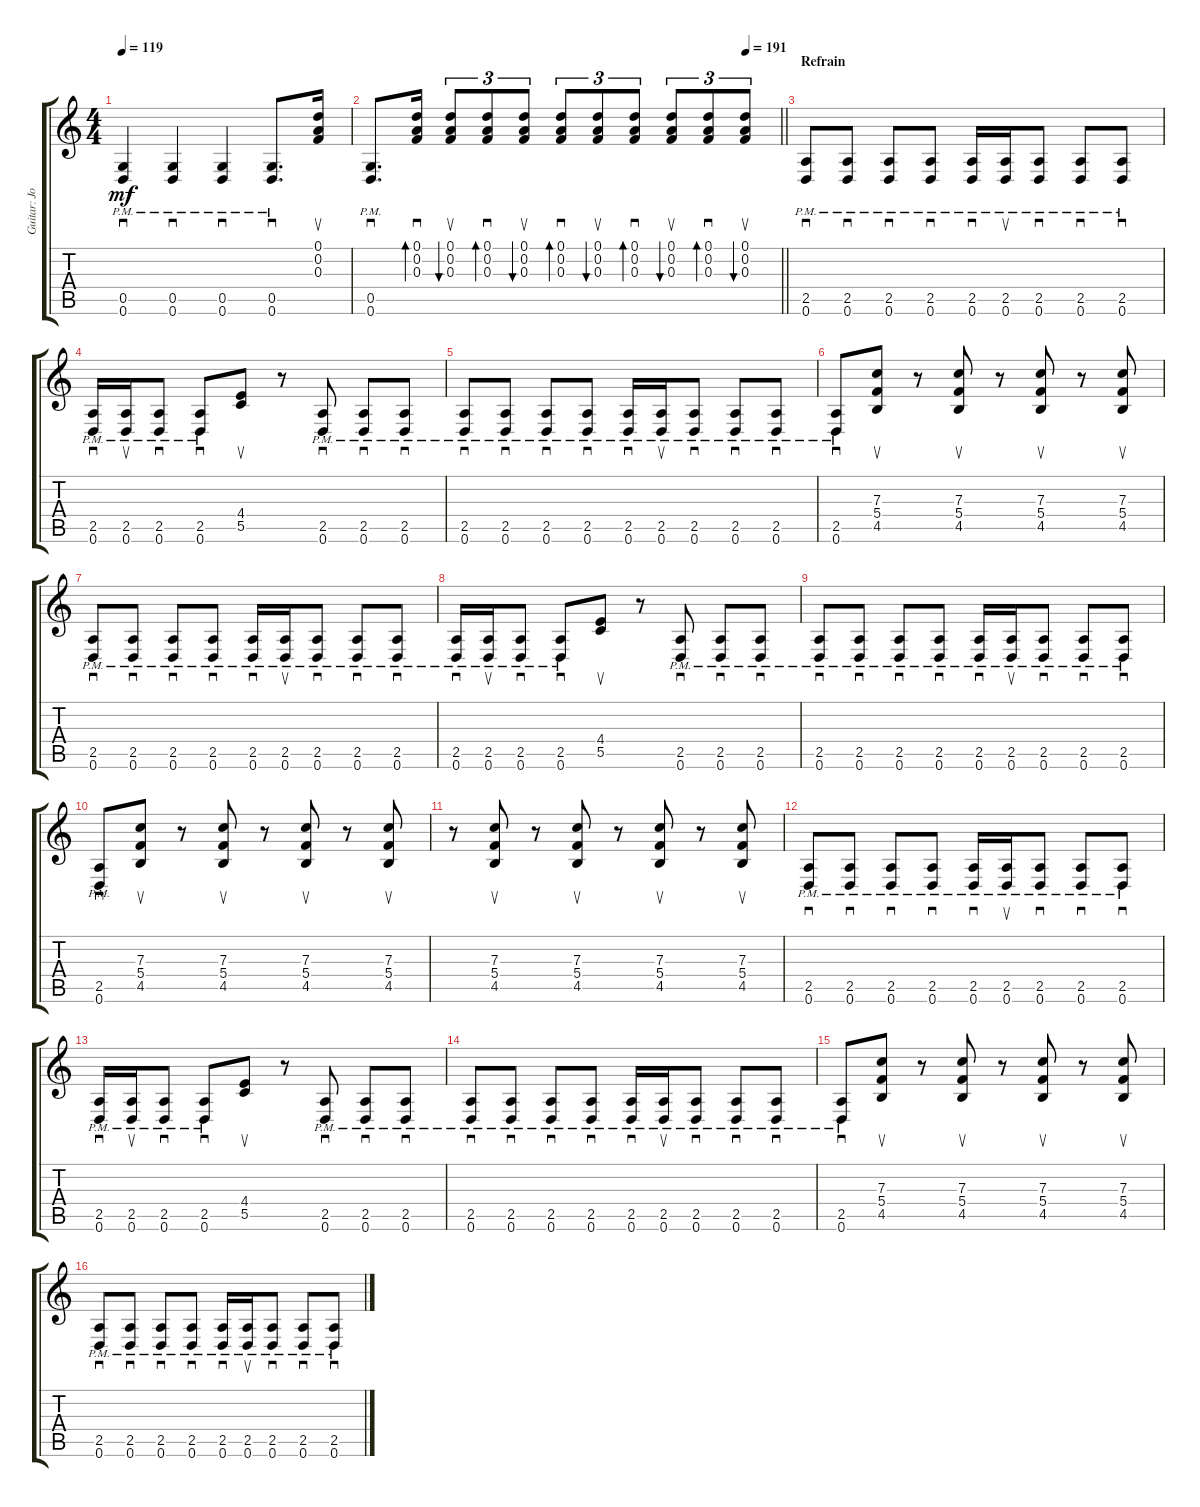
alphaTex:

\track ("Guitar: Joe Duplantier" "Guitar: Jo") {instrument overdrivenguitar}
\staff {score tabs}
\tuning (D4 A3 F3 C3 G2 D2) {hide}
\ts (4 4)
\tempo 119
\clef g2
\ks c
(0.5{pm} 0.6{pm}).4{sd dy mf} (0.5{pm} 0.6{pm}).4{sd} (0.5{pm} 0.6{pm}).4{sd} (0.5{pm} 0.6{pm}).8{d sd} (0.1 0.2 0.3).16{su} |
\tempo (191 0.9166666666666666)
\barLineRight lightlight
(0.5{pm} 0.6{pm}).8{d sd} (0.1 0.2 0.3).16{sd bd 60} (0.1 0.2 0.3).8{su tu (3 2) bu 60} (0.1 0.2 0.3).8{sd tu (3 2) bd 60} (0.1 0.2 0.3).8{su tu (3 2) bu 60} (0.1 0.2 0.3).8{sd tu (3 2) bd 60} (0.1 0.2 0.3).8{su tu (3 2) bu 60} (0.1 0.2 0.3).8{sd tu (3 2) bd 60} (0.1 0.2 0.3).8{su tu (3 2) bu 60} (0.1 0.2 0.3).8{sd tu (3 2) bd 60} (0.1 0.2 0.3).8{su tu (3 2) bu 60} |
\section ("" "Refrain")
(2.5{pm} 0.6{pm}).8{sd} (2.5{pm} 0.6{pm}).8{sd} (2.5{pm} 0.6{pm}).8{sd} (2.5{pm} 0.6{pm}).8{sd} (2.5{pm} 0.6{pm}).16{sd} (2.5{pm} 0.6{pm}).16{su} (2.5{pm} 0.6{pm}).8{sd} (2.5{pm} 0.6{pm}).8{sd} (2.5{pm} 0.6{pm}).8{sd} |
(2.5{pm} 0.6{pm}).16{sd} (2.5{pm} 0.6{pm}).16{su} (2.5{pm} 0.6{pm}).8{sd} (2.5{pm} 0.6{pm}).8{sd} (4.4 5.5).8{su} r.8 (2.5{pm} 0.6{pm}).8{sd} (2.5{pm} 0.6{pm}).8{sd} (2.5{pm} 0.6{pm}).8{sd} |
(2.5{pm} 0.6{pm}).8{sd} (2.5{pm} 0.6{pm}).8{sd} (2.5{pm} 0.6{pm}).8{sd} (2.5{pm} 0.6{pm}).8{sd} (2.5{pm} 0.6{pm}).16{sd} (2.5{pm} 0.6{pm}).16{su} (2.5{pm} 0.6{pm}).8{sd} (2.5{pm} 0.6{pm}).8{sd} (2.5{pm} 0.6{pm}).8{sd} |
(2.5{pm} 0.6{pm}).8{sd} (7.3 5.4 4.5).8{su} r.8 (7.3 5.4 4.5).8{su} r.8 (7.3 5.4 4.5).8{su} r.8 (7.3 5.4 4.5).8{su} |
(2.5{pm} 0.6{pm}).8{sd} (2.5{pm} 0.6{pm}).8{sd} (2.5{pm} 0.6{pm}).8{sd} (2.5{pm} 0.6{pm}).8{sd} (2.5{pm} 0.6{pm}).16{sd} (2.5{pm} 0.6{pm}).16{su} (2.5{pm} 0.6{pm}).8{sd} (2.5{pm} 0.6{pm}).8{sd} (2.5{pm} 0.6{pm}).8{sd} |
(2.5{pm} 0.6{pm}).16{sd} (2.5{pm} 0.6{pm}).16{su} (2.5{pm} 0.6{pm}).8{sd} (2.5{pm} 0.6{pm}).8{sd} (4.4 5.5).8{su} r.8 (2.5{pm} 0.6{pm}).8{sd} (2.5{pm} 0.6{pm}).8{sd} (2.5{pm} 0.6{pm}).8{sd} |
(2.5{pm} 0.6{pm}).8{sd} (2.5{pm} 0.6{pm}).8{sd} (2.5{pm} 0.6{pm}).8{sd} (2.5{pm} 0.6{pm}).8{sd} (2.5{pm} 0.6{pm}).16{sd} (2.5{pm} 0.6{pm}).16{su} (2.5{pm} 0.6{pm}).8{sd} (2.5{pm} 0.6{pm}).8{sd} (2.5{pm} 0.6{pm}).8{sd} |
(2.5{pm} 0.6{pm}).8{sd} (7.3 5.4 4.5).8{su} r.8 (7.3 5.4 4.5).8{su} r.8 (7.3 5.4 4.5).8{su} r.8 (7.3 5.4 4.5).8{su} |
r.8 (7.3 5.4 4.5).8{su} r.8 (7.3 5.4 4.5).8{su} r.8 (7.3 5.4 4.5).8{su} r.8 (7.3 5.4 4.5).8{su} |
(2.5{pm} 0.6{pm}).8{sd} (2.5{pm} 0.6{pm}).8{sd} (2.5{pm} 0.6{pm}).8{sd} (2.5{pm} 0.6{pm}).8{sd} (2.5{pm} 0.6{pm}).16{sd} (2.5{pm} 0.6{pm}).16{su} (2.5{pm} 0.6{pm}).8{sd} (2.5{pm} 0.6{pm}).8{sd} (2.5{pm} 0.6{pm}).8{sd} |
(2.5{pm} 0.6{pm}).16{sd} (2.5{pm} 0.6{pm}).16{su} (2.5{pm} 0.6{pm}).8{sd} (2.5{pm} 0.6{pm}).8{sd} (4.4 5.5).8{su} r.8 (2.5{pm} 0.6{pm}).8{sd} (2.5{pm} 0.6{pm}).8{sd} (2.5{pm} 0.6{pm}).8{sd} |
(2.5{pm} 0.6{pm}).8{sd} (2.5{pm} 0.6{pm}).8{sd} (2.5{pm} 0.6{pm}).8{sd} (2.5{pm} 0.6{pm}).8{sd} (2.5{pm} 0.6{pm}).16{sd} (2.5{pm} 0.6{pm}).16{su} (2.5{pm} 0.6{pm}).8{sd} (2.5{pm} 0.6{pm}).8{sd} (2.5{pm} 0.6{pm}).8{sd} |
(2.5{pm} 0.6{pm}).8{sd} (7.3 5.4 4.5).8{su} r.8 (7.3 5.4 4.5).8{su} r.8 (7.3 5.4 4.5).8{su} r.8 (7.3 5.4 4.5).8{su} |
(2.5{pm} 0.6{pm}).8{sd} (2.5{pm} 0.6{pm}).8{sd} (2.5{pm} 0.6{pm}).8{sd} (2.5{pm} 0.6{pm}).8{sd} (2.5{pm} 0.6{pm}).16{sd} (2.5{pm} 0.6{pm}).16{su} (2.5{pm} 0.6{pm}).8{sd} (2.5{pm} 0.6{pm}).8{sd} (2.5{pm} 0.6{pm}).8{sd}
